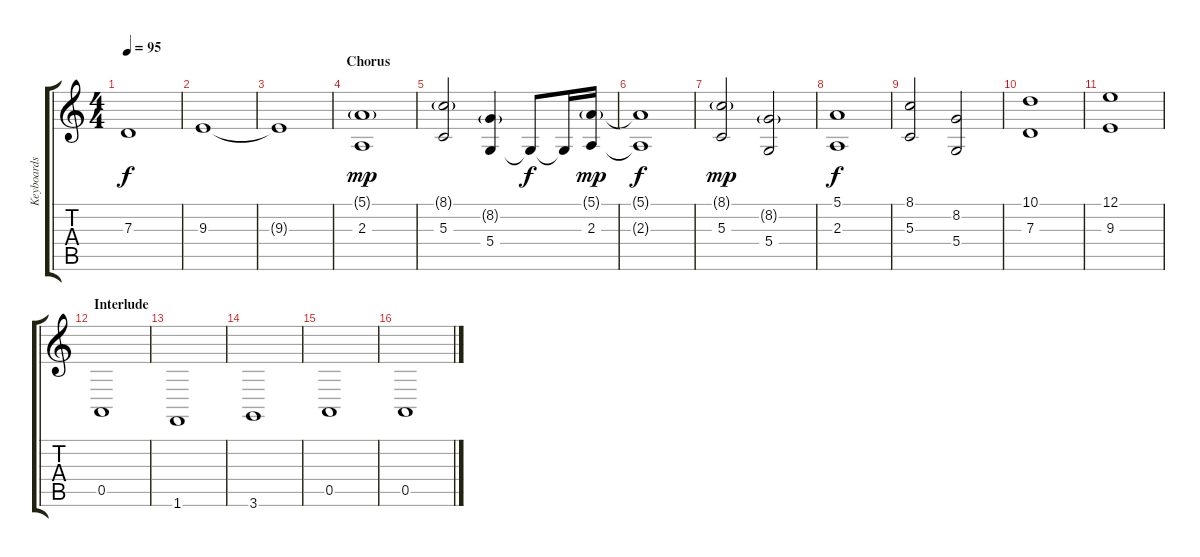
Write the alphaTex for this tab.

\track ("Keyboards 1" "Keyboards ") {instrument stringensemble1}
\staff {score tabs}
\tuning (E4 B3 G3 D3 A2 E2) {hide}
\ts (4 4)
\tempo 95
\clef g2
\ks c
7.3.1{dy f} |
9.3.1 |
9.3{t}.1 |
\section ("" "Chorus")
(5.1{g} 2.3).1{dy mp} |
(8.1{g} 5.3).2 (8.2{g} 5.4).4 5.4{t}.8{dy f} 5.4{t}.16 (5.1{g} 2.3).16{dy mp} |
(5.1{t} 2.3{t}).1{dy f} |
(8.1{g} 5.3).2{dy mp} (8.2{g} 5.4).2 |
(5.1 2.3).1{dy f} |
(8.1 5.3).2 (8.2 5.4).2 |
(10.1 7.3).1 |
(12.1 9.3).1 |
\section ("" "Interlude")
0.5.1 |
1.6.1 |
3.6.1 |
0.5.1 |
0.5.1
